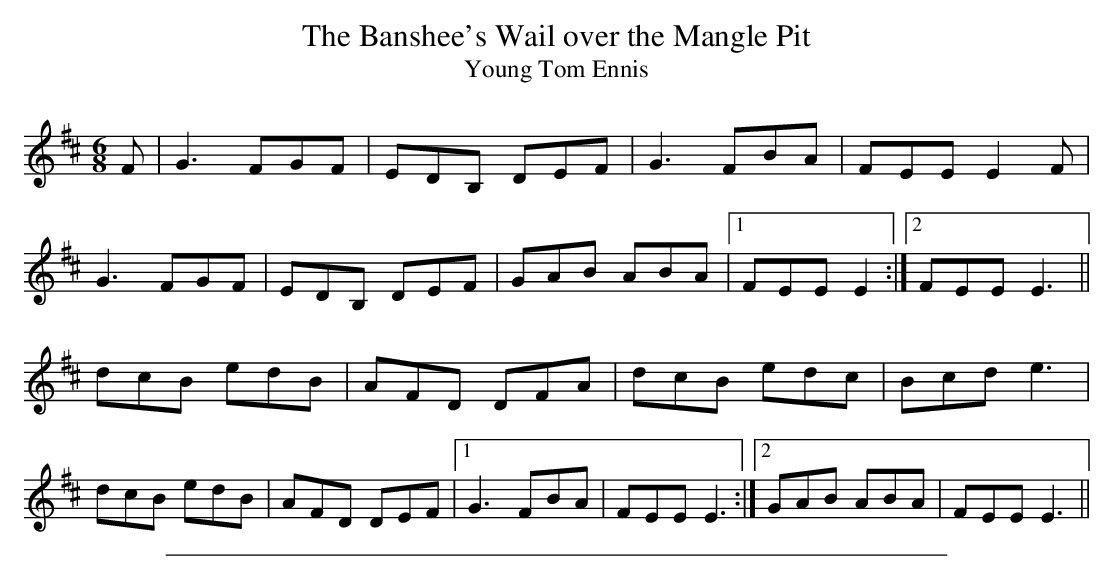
X:1
T: Banshee's Wail over the Mangle Pit, The
T: Young Tom Ennis
L:1/8
M:6/8
K:D
F|G3 FGF|EDB, DEF|G3 FBA|FEE E2F|
G3 FGF|EDB, DEF|GAB ABA|1 FEE E2:|2 FEE E3||
dcB edB|AFD DFA|dcB edc|Bcd e3|
dcB edB|AFD DEF|1 G3 FBA|FEE E3:|2 GAB ABA|FEE E3||
